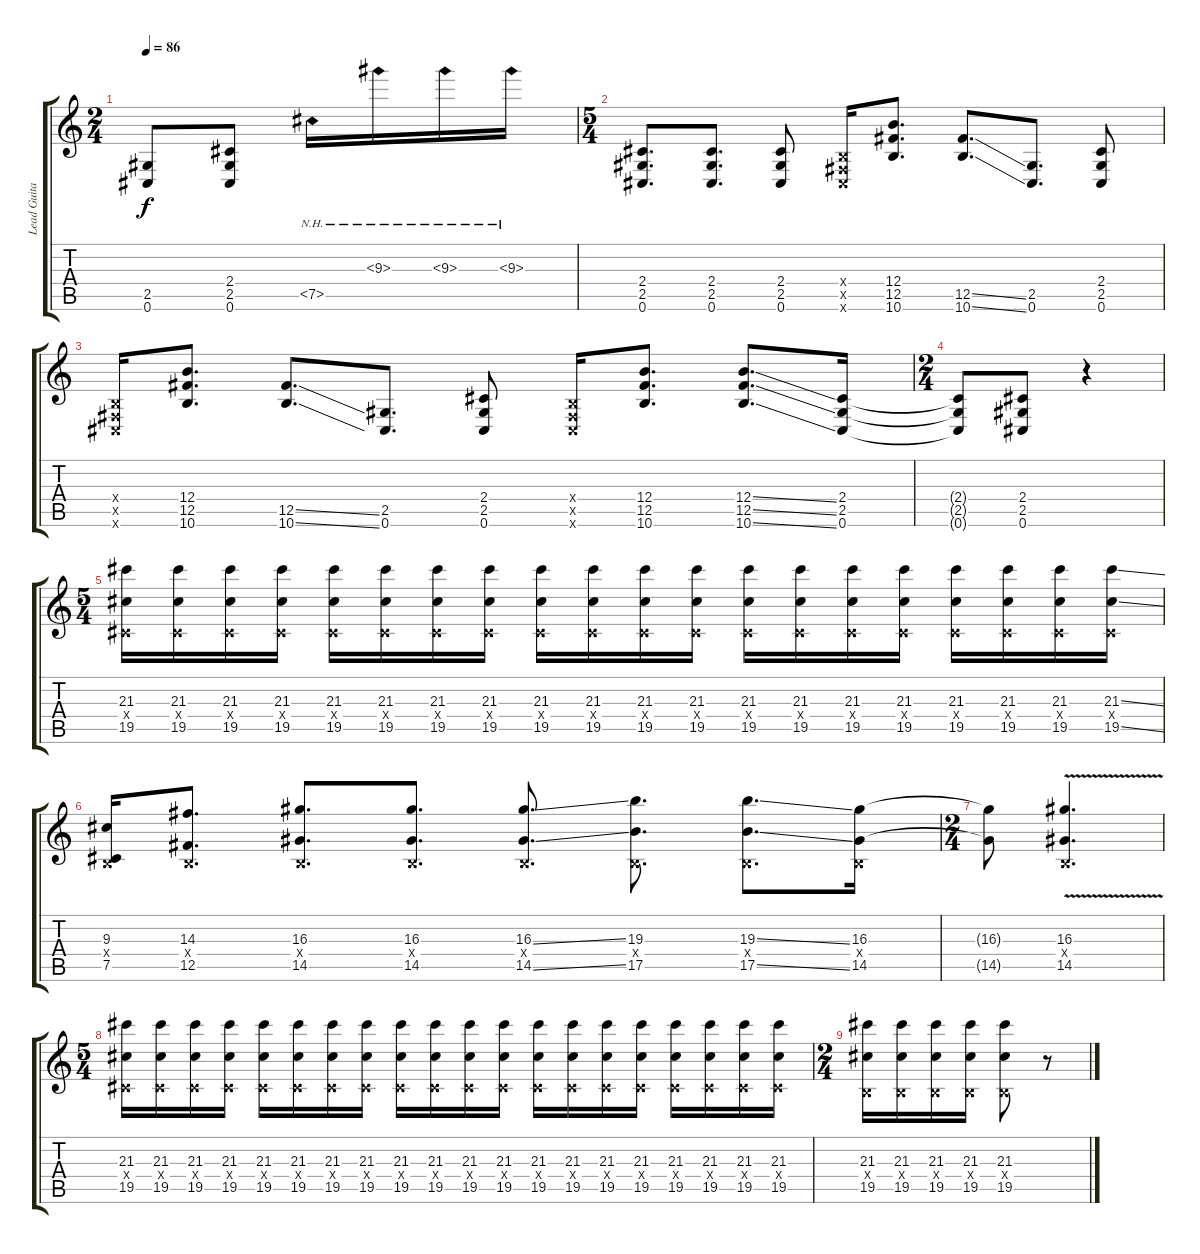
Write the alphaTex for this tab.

\track ("Lead Guitar (R)" "Lead Guita") {instrument distortionguitar}
\staff {score tabs}
\tuning (Db4 Ab3 E3 B2 Gb2 Db2) {hide}
\ts (2 4)
\tempo 86
\clef g2
\ks c
(2.5{t} 0.6{t}).8{dy f} (2.4 2.5 0.6).8 7.5{nh}.16 9.3{nh}.16 9.3{nh}.16 9.3{nh}.16 |
\ts (5 4)
(2.4 2.5 0.6).8{d} (2.4 2.5 0.6).8{d} (2.4 2.5 0.6).8 (0.4{x} 0.5{x} 0.6{x}).16 (12.4 12.5 10.6).8{d} (12.5{ss} 10.6{ss}).8{d} (2.5 0.6).8{d} (2.4 2.5 0.6).8 |
(0.4{x} 0.5{x} 0.6{x}).16 (12.4 12.5 10.6).8{d} (12.5{ss} 10.6{ss}).8{d} (2.5 0.6).8{d} (2.4 2.5 0.6).8 (0.4{x} 0.5{x} 0.6{x}).16 (12.4 12.5 10.6).8{d} (12.4{ss} 12.5{ss} 10.6{ss}).8{d} (2.4 2.5 0.6).16 |
\ts (2 4)
(2.4{t} 2.5{t} 0.6{t}).8 (2.4 2.5 0.6).8 r.4 |
\ts (5 4)
(21.3 2.4{x} 19.5).16 (21.3 2.4{x} 19.5).16 (21.3 2.4{x} 19.5).16 (21.3 2.4{x} 19.5).16 (21.3 2.4{x} 19.5).16 (21.3 2.4{x} 19.5).16 (21.3 2.4{x} 19.5).16 (21.3 2.4{x} 19.5).16 (21.3 2.4{x} 19.5).16 (21.3 2.4{x} 19.5).16 (21.3 2.4{x} 19.5).16 (21.3 2.4{x} 19.5).16 (21.3 2.4{x} 19.5).16 (21.3 2.4{x} 19.5).16 (21.3 2.4{x} 19.5).16 (21.3 2.4{x} 19.5).16 (21.3 2.4{x} 19.5).16 (21.3 2.4{x} 19.5).16 (21.3 2.4{x} 19.5).16 (21.3{ss} 2.4{x} 19.5{ss}).16 |
(9.3 0.4{x} 7.5).16 (14.3 0.4{x} 12.5).8{d} (16.3 0.4{x} 14.5).8{d} (16.3 0.4{x} 14.5).8{d} (16.3{ss} 0.4{x} 14.5{ss}).8{d} (19.3 0.4{x} 17.5).8{d} (19.3{ss} 0.4{x} 17.5{ss}).8{d} (16.3 0.4{x} 14.5).16 |
\ts (2 4)
(16.3{t} 14.5{t}).8 (16.3{v} 0.4{x} 14.5{v}).4{d} |
\ts (5 4)
(21.3 2.4{x} 19.5).16 (21.3 2.4{x} 19.5).16 (21.3 2.4{x} 19.5).16 (21.3 2.4{x} 19.5).16 (21.3 2.4{x} 19.5).16 (21.3 2.4{x} 19.5).16 (21.3 2.4{x} 19.5).16 (21.3 2.4{x} 19.5).16 (21.3 2.4{x} 19.5).16 (21.3 2.4{x} 19.5).16 (21.3 2.4{x} 19.5).16 (21.3 2.4{x} 19.5).16 (21.3 2.4{x} 19.5).16 (21.3 2.4{x} 19.5).16 (21.3 2.4{x} 19.5).16 (21.3 2.4{x} 19.5).16 (21.3 2.4{x} 19.5).16 (21.3 2.4{x} 19.5).16 (21.3 2.4{x} 19.5).16 (21.3 2.4{x} 19.5).16 |
\ts (2 4)
(21.3 0.4{x} 19.5).16 (21.3 0.4{x} 19.5).16 (21.3 0.4{x} 19.5).16 (21.3 0.4{x} 19.5).16 (21.3 0.4{x} 19.5).8 r.8
